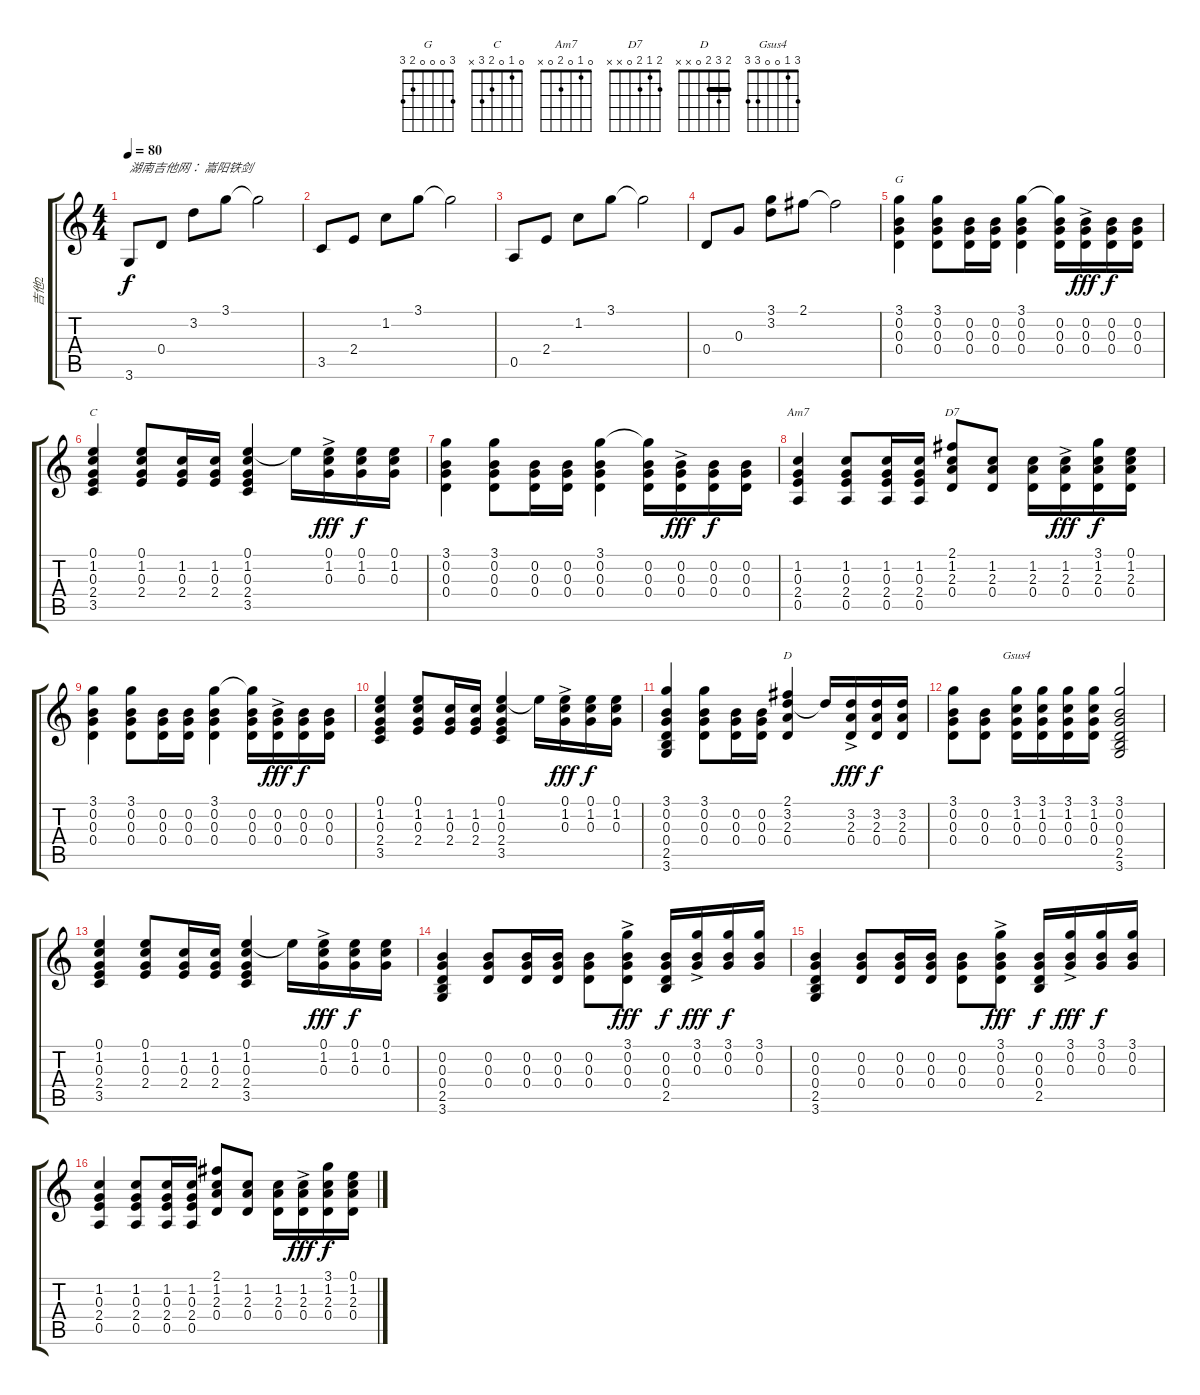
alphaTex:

\track ("吉他2" "吉他2") {instrument acousticguitarsteel}
\staff {score tabs}
\tuning (E4 B3 G3 D3 A2 E2) {hide}
\chord ("G" 3 0 0 0 2 3)
\chord ("C" 0 1 0 2 3 x)
\chord ("Am7" 0 1 0 2 0 x)
\chord ("D7" 2 1 2 0 x x)
\chord ("D" 2 3 2 0 x x) {barre 2}
\chord ("Gsus4" 3 1 0 0 3 3)
\ts (4 4)
\tempo 80
\clef g2
\ks c
3.6.8{txt "湖南吉他网： 嵩阳铁剑" dy f instrument acousticguitarsteel} 0.4.8 3.2.8 3.1.8 3.1{t}.2 |
3.5.8 2.4.8 1.2.8 3.1.8 3.1{t}.2 |
0.5.8 2.4.8 1.2.8 3.1.8 3.1{t}.2 |
0.4.8 0.3.8 (3.1 3.2).8 2.1.8 2.1{t}.2 |
(3.1 0.2 0.3 0.4).4{ch "G"} (3.1 0.2 0.3 0.4).8 (0.2 0.3 0.4).16 (0.2 0.3 0.4).16 (3.1 0.2 0.3 0.4).4 (3.1{t} 0.2 0.3 0.4).16 (0.2{ac} 0.3 0.4).16{dy fff} (0.2 0.3 0.4).16{dy f} (0.2 0.3 0.4).16 |
(0.1 1.2 0.3 2.4 3.5).4{ch "C"} (0.1 1.2 0.3 2.4).8 (1.2 0.3 2.4).16 (1.2 0.3 2.4).16 (0.1 1.2 0.3 2.4 3.5).4 0.1{t}.16 (0.1{ac} 1.2 0.3).16{dy fff} (0.1 1.2 0.3).16{dy f} (0.1 1.2 0.3).16 |
(3.1 0.2 0.3 0.4).4 (3.1 0.2 0.3 0.4).8 (0.2 0.3 0.4).16 (0.2 0.3 0.4).16 (3.1 0.2 0.3 0.4).4 (3.1{t} 0.2 0.3 0.4).16 (0.2{ac} 0.3 0.4).16{dy fff} (0.2 0.3 0.4).16{dy f} (0.2 0.3 0.4).16 |
(1.2 0.3 2.4 0.5).4{ch "Am7"} (1.2 0.3 2.4 0.5).8 (1.2 0.3 2.4 0.5).16 (1.2 0.3 2.4 0.5).16 (2.1 1.2 2.3 0.4).8{ch "D7"} (1.2 2.3 0.4).8 (1.2 2.3 0.4).16 (1.2{ac} 2.3 0.4).16{dy fff} (3.1 1.2 2.3 0.4).16{dy f} (0.1 1.2 2.3 0.4).16 |
(3.1 0.2 0.3 0.4).4 (3.1 0.2 0.3 0.4).8 (0.2 0.3 0.4).16 (0.2 0.3 0.4).16 (3.1 0.2 0.3 0.4).4 (3.1{t} 0.2 0.3 0.4).16 (0.2{ac} 0.3 0.4).16{dy fff} (0.2 0.3 0.4).16{dy f} (0.2 0.3 0.4).16 |
(0.1 1.2 0.3 2.4 3.5).4 (0.1 1.2 0.3 2.4).8 (1.2 0.3 2.4).16 (1.2 0.3 2.4).16 (0.1 1.2 0.3 2.4 3.5).4 0.1{t}.16 (0.1{ac} 1.2 0.3).16{dy fff} (0.1 1.2 0.3).16{dy f} (0.1 1.2 0.3).16 |
(3.1 0.2 0.3 0.4 2.5 3.6).4 (3.1 0.2 0.3 0.4).8 (0.2 0.3 0.4).16 (0.2 0.3 0.4).16 (2.1 3.2 2.3 0.4).4{ch "D"} 3.2{t}.16 (3.2{ac} 2.3 0.4).16{dy fff} (3.2 2.3 0.4).16{dy f} (3.2 2.3 0.4).16 |
(3.1 0.2 0.3 0.4).8 (0.2 0.3 0.4).8 (3.1 1.2 0.3 0.4).16{ch "Gsus4"} (3.1 1.2 0.3 0.4).16 (3.1 1.2 0.3 0.4).16 (3.1 1.2 0.3 0.4).16 (3.1 0.2 0.3 0.4 2.5 3.6).2 |
(0.1 1.2 0.3 2.4 3.5).4 (0.1 1.2 0.3 2.4).8 (1.2 0.3 2.4).16 (1.2 0.3 2.4).16 (0.1 1.2 0.3 2.4 3.5).4 0.1{t}.16 (0.1{ac} 1.2 0.3).16{dy fff} (0.1 1.2 0.3).16{dy f} (0.1 1.2 0.3).16 |
(0.2 0.3 0.4 2.5 3.6).4 (0.2 0.3 0.4).8 (0.2 0.3 0.4).16 (0.2 0.3 0.4).16 (0.2 0.3 0.4).8 (3.1{ac} 0.2 0.3 0.4).8{dy fff} (0.2 0.3 0.4 2.5).16{dy f} (3.1{ac} 0.2 0.3).16{dy fff} (3.1 0.2 0.3).16{dy f} (3.1 0.2 0.3).16 |
(0.2 0.3 0.4 2.5 3.6).4 (0.2 0.3 0.4).8 (0.2 0.3 0.4).16 (0.2 0.3 0.4).16 (0.2 0.3 0.4).8 (3.1{ac} 0.2 0.3 0.4).8{dy fff} (0.2 0.3 0.4 2.5).16{dy f} (3.1{ac} 0.2 0.3).16{dy fff} (3.1 0.2 0.3).16{dy f} (3.1 0.2 0.3).16 |
(1.2 0.3 2.4 0.5).4 (1.2 0.3 2.4 0.5).8 (1.2 0.3 2.4 0.5).16 (1.2 0.3 2.4 0.5).16 (2.1 1.2 2.3 0.4).8 (1.2 2.3 0.4).8 (1.2 2.3 0.4).16 (1.2{ac} 2.3 0.4).16{dy fff} (3.1 1.2 2.3 0.4).16{dy f} (0.1 1.2 2.3 0.4).16
